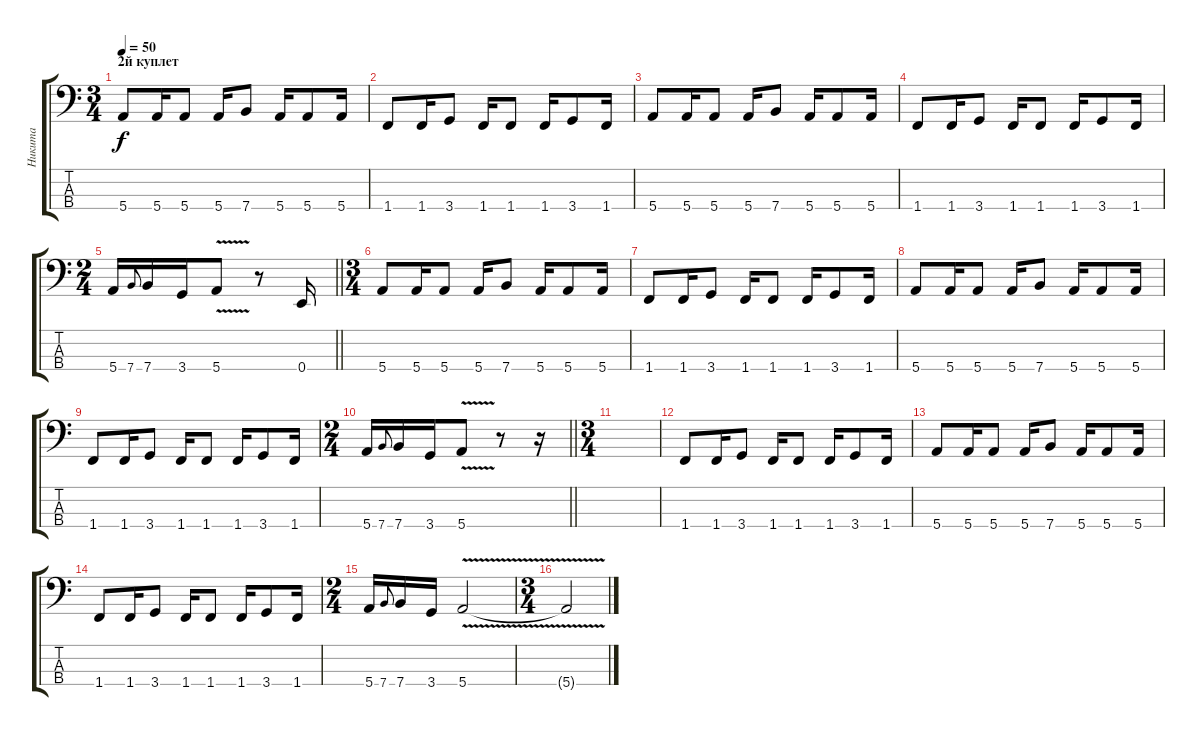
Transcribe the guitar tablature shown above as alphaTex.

\track ("Никита" "Никита") {instrument electricbassfinger}
\staff {score tabs}
\tuning (G2 D2 A1 E1) {hide}
\ts (3 4)
\section ("" "2й куплет")
\tempo 50
\clef f4
\ks c
5.4.8{dy f} 5.4.16 5.4.8 5.4.16 7.4.8 5.4.16 5.4.8 5.4.16 |
1.4.8 1.4.16 3.4.8 1.4.16 1.4.8 1.4.16 3.4.8 1.4.16 |
5.4.8 5.4.16 5.4.8 5.4.16 7.4.8 5.4.16 5.4.8 5.4.16 |
1.4.8 1.4.16 3.4.8 1.4.16 1.4.8 1.4.16 3.4.8 1.4.16 |
\ts (2 4)
\barLineRight lightlight
5.4.16 7.4.8{gr onbeat} 7.4.16 3.4.16 5.4{v}.8 r.8 0.4.16 |
\ts (3 4)
5.4.8 5.4.16 5.4.8 5.4.16 7.4.8 5.4.16 5.4.8 5.4.16 |
1.4.8 1.4.16 3.4.8 1.4.16 1.4.8 1.4.16 3.4.8 1.4.16 |
5.4.8 5.4.16 5.4.8 5.4.16 7.4.8 5.4.16 5.4.8 5.4.16 |
1.4.8 1.4.16 3.4.8 1.4.16 1.4.8 1.4.16 3.4.8 1.4.16 |
\ts (2 4)
\barLineRight lightlight
5.4.16 7.4.8{gr onbeat} 7.4.16 3.4.16 5.4{v}.8 r.8 r.16 |
\ts (3 4)
|
1.4.8 1.4.16 3.4.8 1.4.16 1.4.8 1.4.16 3.4.8 1.4.16 |
5.4.8 5.4.16 5.4.8 5.4.16 7.4.8 5.4.16 5.4.8 5.4.16 |
1.4.8 1.4.16 3.4.8 1.4.16 1.4.8 1.4.16 3.4.8 1.4.16 |
\ts (2 4)
5.4.16 7.4.8{gr onbeat} 7.4.16 3.4.16 5.4{v}.2 |
\ts (3 4)
5.4{t}.2
